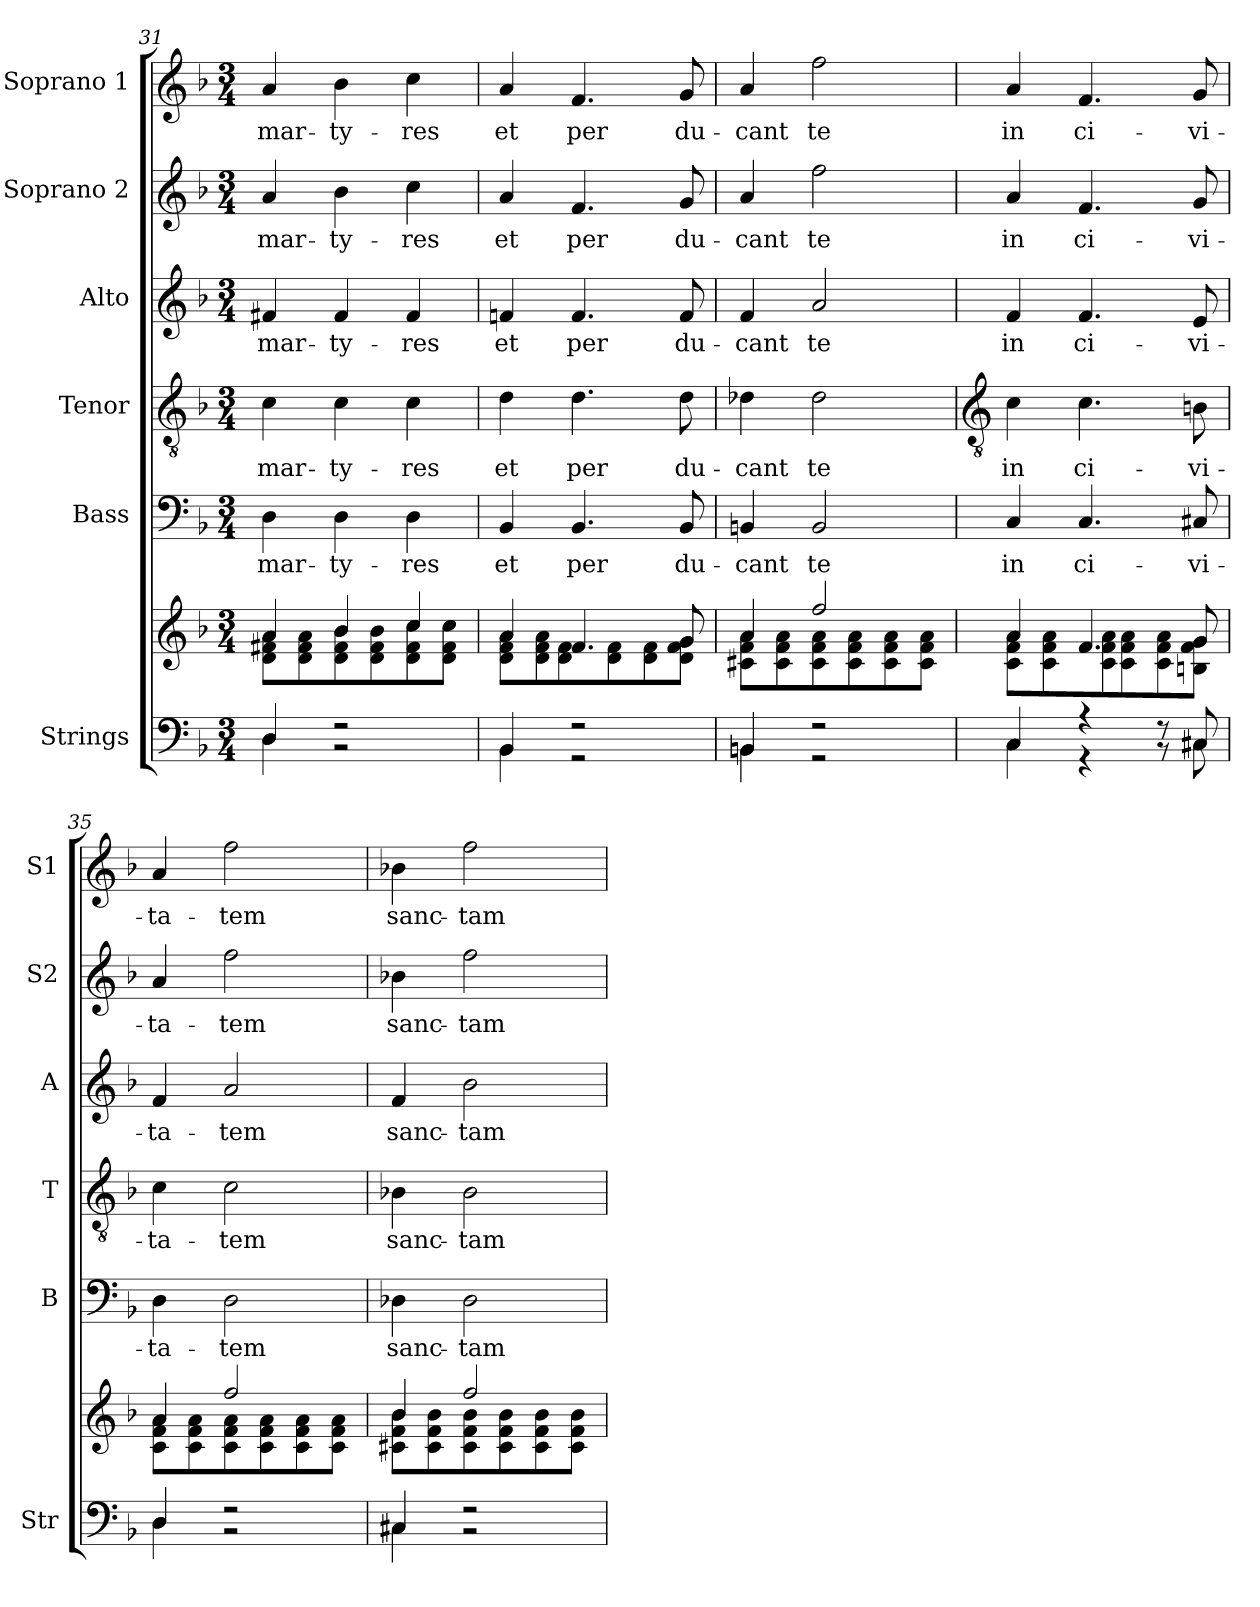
**kern	**kern	**kern	**text	**kern	**text	**kern	**text	**kern	**text	**kern	**text
*part6	*part6	*part5	*part5	*part4	*part4	*part3	*part3	*part2	*part2	*part1	*part1
*staff7	*staff6	*staff5	*staff5	*staff4	*staff4	*staff3	*staff3	*staff2	*staff2	*staff1	*staff1
*I"Strings	*	*I"Bass	*	*I"Tenor	*	*I"Alto	*	*I"Soprano 2	*	*I"Soprano 1	*
*I'Str	*	*I'B	*	*I'T	*	*I'A	*	*I'S2	*	*I'S1	*
*clefF4	*clefG2	*clefF4	*	*clefGv2	*	*clefG2	*	*clefG2	*	*clefG2	*
*k[b-]	*k[b-]	*k[b-]	*	*k[b-]	*	*k[b-]	*	*k[b-]	*	*k[b-]	*
*F:	*F:	*F:	*	*F:	*	*F:	*	*F:	*	*F:	*
*M3/4	*M3/4	*M3/4	*	*M3/4	*	*M3/4	*	*M3/4	*	*M3/4	*
=31	=31	=31	=31	=31	=31	=31	=31	=31	=31	=31	=31
*^	*^	*	*	*	*	*	*	*	*	*	*
!	!	!	!	!	!LO:LY:b	!	!LO:LY:b	!	!LO:LY:b	!	!LO:LY:b	!	!LO:LY:b
4D/	4D\	4a/	8d\ 8f#X\ 8a\L	4D	mar-	4c	mar-	4f#X	mar-	4a	mar-	4a	mar-
.	.	.	8d\ 8f#\ 8a\	.	.	.	.	.	.	.	.	.	.
!	!	!	!	!	!LO:LY:b	!	!LO:LY:b	!	!LO:LY:b	!	!LO:LY:b	!	!LO:LY:b
2r	2r	4b-/	8d\ 8f#\ 8b-\	4D	-ty-	4c	-ty-	4f#	-ty-	4b-	-ty-	4b-	-ty-
.	.	.	8d\ 8f#\ 8b-\	.	.	.	.	.	.	.	.	.	.
!	!	!	!	!	!LO:LY:b	!	!LO:LY:b	!	!LO:LY:b	!	!LO:LY:b	!	!LO:LY:b
.	.	4cc/	8d\ 8f#\ 8cc\	4D	-res	4c	-res	4f#	-res	4cc	-res	4cc	-res
.	.	.	8d\ 8f#\ 8cc\J	.	.	.	.	.	.	.	.	.	.
=32	=32	=32	=32	=32	=32	=32	=32	=32	=32	=32	=32	=32	=32
!	!	!	!	!	!LO:LY:b	!	!LO:LY:b	!	!LO:LY:b	!	!LO:LY:b	!	!LO:LY:b
4BB-/	4BB-\	4a/	8d\ 8f\ 8a\L	4BB-	et	4d	et	4fn	et	4a	et	4a	et
.	.	.	8d\ 8f\ 8a\	.	.	.	.	.	.	.	.	.	.
!	!	!	!	!	!LO:LY:b	!	!LO:LY:b	!	!LO:LY:b	!	!LO:LY:b	!	!LO:LY:b
2r	2r	4.f/	8d\ 8f\	4.BB-	per	4.d	per	4.f	per	4.f	per	4.f	per
.	.	.	8d\ 8f\	.	.	.	.	.	.	.	.	.	.
.	.	.	8d\ 8f\	.	.	.	.	.	.	.	.	.	.
!	!	!	!	!	!LO:LY:b	!	!LO:LY:b	!	!LO:LY:b	!	!LO:LY:b	!	!LO:LY:b
.	.	8g/	8d\ 8f\ 8g\J	8BB-	du-	8d	du-	8f	du-	8g	du-	8g	du-
=33	=33	=33	=33	=33	=33	=33	=33	=33	=33	=33	=33	=33	=33
!	!	!	!	!	!LO:LY:b	!	!LO:LY:b	!	!LO:LY:b	!	!LO:LY:b	!	!LO:LY:b
4BBn/	4BBn\	4a/	8c#X\ 8f\ 8a\L	4BBn	-cant	4d-X	-cant	4f	-cant	4a	-cant	4a	-cant
.	.	.	8c#\ 8f\ 8a\	.	.	.	.	.	.	.	.	.	.
!	!	!	!	!	!LO:LY:b	!	!LO:LY:b	!	!LO:LY:b	!	!LO:LY:b	!	!LO:LY:b
2r	2r	2ff/	8c#\ 8f\ 8a\	2BB	te	2d-	te	2a	te	2ff	te	2ff	te
.	.	.	8c#\ 8f\ 8a\	.	.	.	.	.	.	.	.	.	.
.	.	.	8c#\ 8f\ 8a\	.	.	.	.	.	.	.	.	.	.
.	.	.	8c#\ 8f\ 8a\J	.	.	.	.	.	.	.	.	.	.
!!LO:LB:g=z
=34	=34	=34	=34	=34	=34	=34	=34	=34	=34	=34	=34	=34	=34
*	*	*	*	*	*	*clefGv2	*	*	*	*	*	*	*
!	!	!	!	!	!LO:LY:b	!	!LO:LY:b	!	!LO:LY:b	!	!LO:LY:b	!	!LO:LY:b
4C/	4C\	4a/	8c\ 8f\ 8a\L	4C	in	4c	in	4f	in	4a	in	4a	in
.	.	.	8c\ 8f\ 8a\	.	.	.	.	.	.	.	.	.	.
!	!	!	!	!	!LO:LY:b	!	!LO:LY:b	!	!LO:LY:b	!	!LO:LY:b	!	!LO:LY:b
4r	4r	4.f/	8c\ 8f\ 8a\	4.C	ci-	4.c	ci-	4.f	ci-	4.f	ci-	4.f	ci-
.	.	.	8c\ 8f\ 8a\	.	.	.	.	.	.	.	.	.	.
8r	8r	.	8c\ 8f\ 8a\	.	.	.	.	.	.	.	.	.	.
!	!	!	!	!	!LO:LY:b	!	!LO:LY:b	!	!LO:LY:b	!	!LO:LY:b	!	!LO:LY:b
8C#X/	8C#X\	8g/	8Bn\ 8f\ 8g\J	8C#X	-vi-	8Bn	-vi-	8e	-vi-	8g	-vi-	8g	-vi-
=35	=35	=35	=35	=35	=35	=35	=35	=35	=35	=35	=35	=35	=35
!	!	!	!	!	!LO:LY:b	!	!LO:LY:b	!	!LO:LY:b	!	!LO:LY:b	!	!LO:LY:b
4D/	4D\	4a/	8c\ 8f\ 8a\L	4D	-ta-	4c	-ta-	4f	-ta-	4a	-ta-	4a	-ta-
.	.	.	8c\ 8f\ 8a\	.	.	.	.	.	.	.	.	.	.
!	!	!	!	!	!LO:LY:b	!	!LO:LY:b	!	!LO:LY:b	!	!LO:LY:b	!	!LO:LY:b
2r	2r	2ff/	8c\ 8f\ 8a\	2D	-tem	2c	-tem	2a	-tem	2ff	-tem	2ff	-tem
.	.	.	8c\ 8f\ 8a\	.	.	.	.	.	.	.	.	.	.
.	.	.	8c\ 8f\ 8a\	.	.	.	.	.	.	.	.	.	.
.	.	.	8c\ 8f\ 8a\J	.	.	.	.	.	.	.	.	.	.
=36	=36	=36	=36	=36	=36	=36	=36	=36	=36	=36	=36	=36	=36
!	!	!	!	!	!LO:LY:b	!	!LO:LY:b	!	!LO:LY:b	!	!LO:LY:b	!	!LO:LY:b
4C#X/	4C#X\	4b-/	8c#X\ 8f\ 8b-\L	4D-X	sanc-	4B-X	sanc-	4f	sanc-	4b-X	sanc-	4b-X	sanc-
.	.	.	8c#\ 8f\ 8b-\	.	.	.	.	.	.	.	.	.	.
!	!	!	!	!	!LO:LY:b	!	!LO:LY:b	!	!LO:LY:b	!	!LO:LY:b	!	!LO:LY:b
2r	2r	2ff/	8c#\ 8f\ 8b-\	2D-	-tam	2B-	-tam	2b-	-tam	2ff	-tam	2ff	-tam
.	.	.	8c#\ 8f\ 8b-\	.	.	.	.	.	.	.	.	.	.
.	.	.	8c#\ 8f\ 8b-\	.	.	.	.	.	.	.	.	.	.
.	.	.	8c#\ 8f\ 8b-\J	.	.	.	.	.	.	.	.	.	.
*v	*v	*	*	*	*	*	*	*	*	*	*	*	*
*	*v	*v	*	*	*	*	*	*	*	*	*	*
=	=	=	=	=	=	=	=	=	=	=	=
*-	*-	*-	*-	*-	*-	*-	*-	*-	*-	*-	*-
